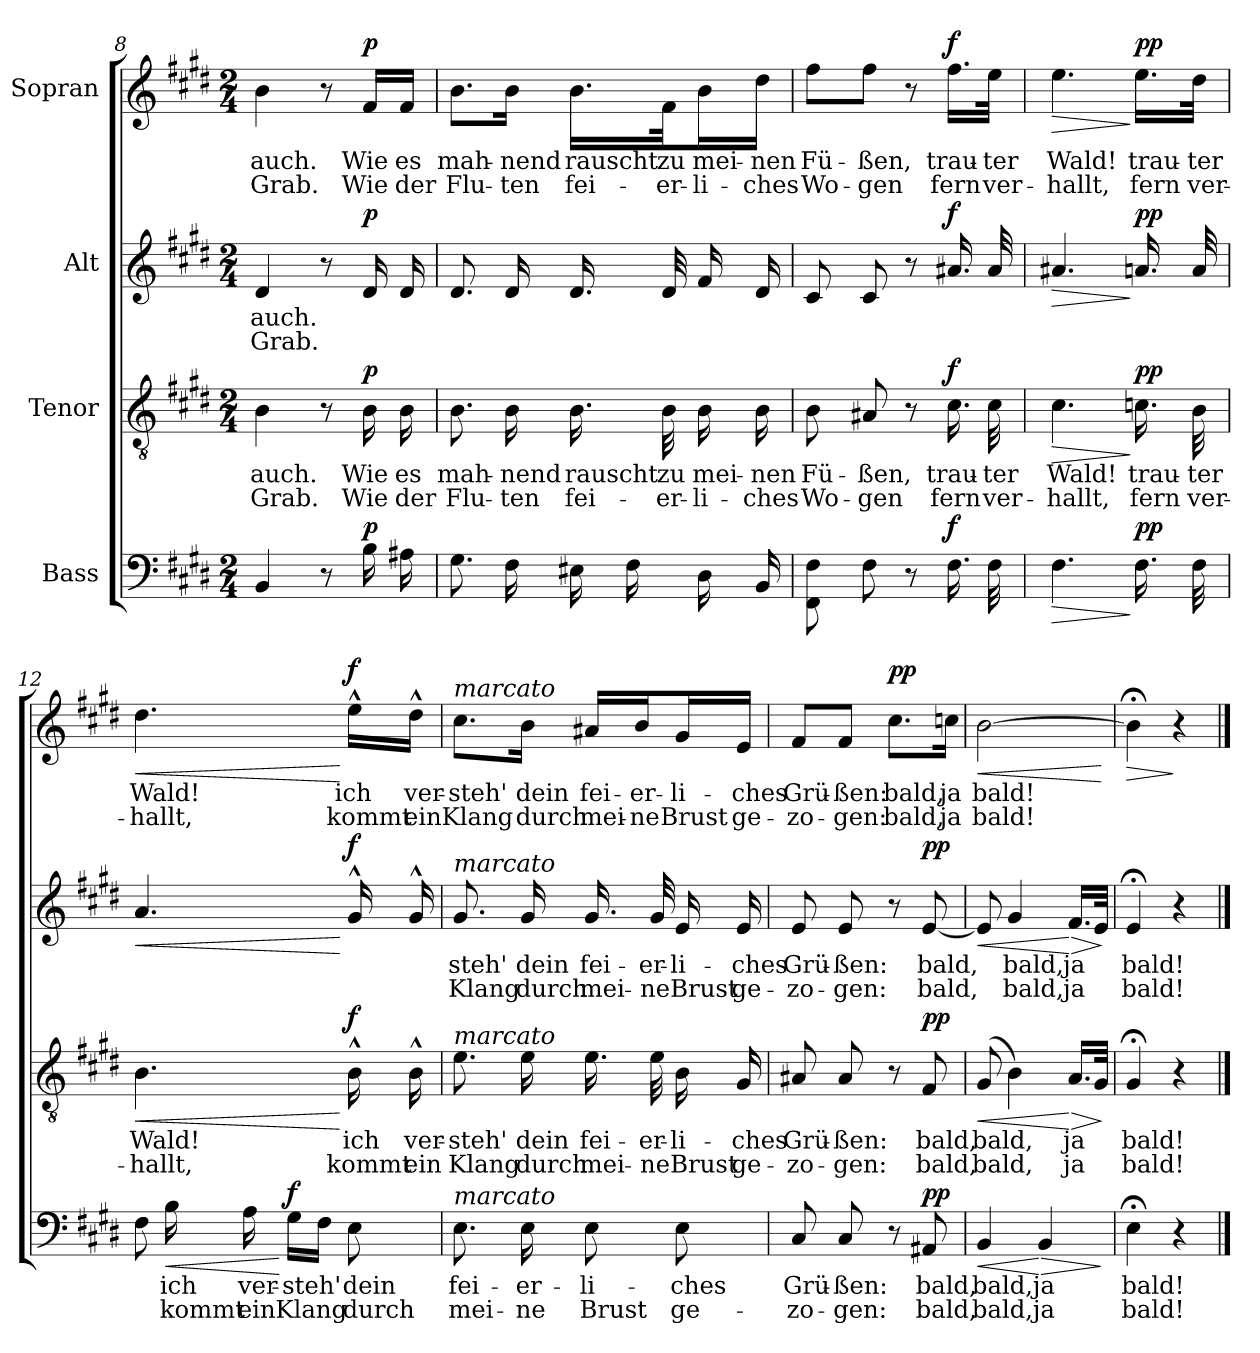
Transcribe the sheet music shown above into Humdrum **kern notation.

**kern	**text	**text	**dynam	**kern	**text	**text	**dynam	**kern	**text	**text	**dynam	**kern	**text	**text	**dynam
*part4	*part4	*part4	*part4	*part3	*part3	*part3	*part3	*part2	*part2	*part2	*part2	*part1	*part1	*part1	*part1
*staff4	*staff4	*staff4	*staff4	*staff3	*staff3	*staff3	*staff3	*staff2	*staff2	*staff2	*staff2	*staff1	*staff1	*staff1	*staff1
*I"Bass	*	*	*	*I"Tenor	*	*	*	*I"Alt	*	*	*	*I"Sopran	*	*	*
*clefF4	*	*	*	*clefGv2	*	*	*	*clefG2	*	*	*	*clefG2	*	*	*
*k[f#c#g#d#]	*	*	*	*k[f#c#g#d#]	*	*	*	*k[f#c#g#d#]	*	*	*	*k[f#c#g#d#]	*	*	*
*M2/4	*	*	*	*M2/4	*	*	*	*M2/4	*	*	*	*M2/4	*	*	*
=8	=8	=8	=8	=8	=8	=8	=8	=8	=8	=8	=8	=8	=8	=8	=8
!	!	!	!	!	!LO:LY:b	!LO:LY:b	!	!	!LO:LY:b	!LO:LY:b	!	!	!LO:LY:b	!LO:LY:b	!
4BB/	.	.	.	4B\	auch.	Grab.	.	4d#/	auch.	Grab.	.	4b\	auch.	Grab.	.
8r	.	.	.	8r	.	.	.	8r	.	.	.	8r	.	.	.
!	!	!	!LO:DY:a	!	!LO:LY:b	!LO:LY:b	!LO:DY:a	!	!	!	!LO:DY:a	!	!LO:LY:b	!LO:LY:b	!LO:DY:a
16B\	.	.	p	16B\	Wie	Wie	p	16d#/	.	.	p	16f#/LL	Wie	Wie	p
!	!	!	!	!	!LO:LY:b	!LO:LY:b	!	!	!	!	!	!	!LO:LY:b	!LO:LY:b	!
16A#X\	.	.	.	16B\	es	der	.	16d#/	.	.	.	16f#/JJ	es	der	.
=9	=9	=9	=9	=9	=9	=9	=9	=9	=9	=9	=9	=9	=9	=9	=9
!	!	!	!	!	!LO:LY:b	!LO:LY:b	!	!	!	!	!	!	!LO:LY:b	!LO:LY:b	!
8.G#\	.	.	.	8.B\	mah-	Flu-	.	8.d#/	.	.	.	8.b\L	mah-	Flu-	.
!	!	!	!	!	!LO:LY:b	!LO:LY:b	!	!	!	!	!	!	!LO:LY:b	!LO:LY:b	!
16F#\	.	.	.	16B\	-nend	-ten	.	16d#/	.	.	.	16b\Jk	-nend	-ten	.
!	!	!	!	!	!LO:LY:b	!LO:LY:b	!	!	!	!	!	!	!LO:LY:b	!LO:LY:b	!
16E#X\	.	.	.	16.B\	rauscht	fei-	.	16.d#/	.	.	.	16.b\LL	rauscht	fei-	.
16F#\	.	.	.	.	.	.	.	.	.	.	.	.	.	.	.
!	!	!	!	!	!LO:LY:b	!LO:LY:b	!	!	!	!	!	!	!LO:LY:b	!LO:LY:b	!
.	.	.	.	32B\	zu	-er-	.	32d#/	.	.	.	32f#\Jk	zu	-er-	.
!	!	!	!	!	!LO:LY:b	!LO:LY:b	!	!	!	!	!	!	!LO:LY:b	!LO:LY:b	!
16D#\	.	.	.	16B\	mei-	-li-	.	16f#/	.	.	.	16b\L	mei-	-li-	.
!	!	!	!	!	!LO:LY:b	!LO:LY:b	!	!	!	!	!	!	!LO:LY:b	!LO:LY:b	!
16BB/	.	.	.	16B\	-nen	-ches	.	16d#/	.	.	.	16dd#\JJ	-nen	-ches	.
!!LO:LB:g=z
=10	=10	=10	=10	=10	=10	=10	=10	=10	=10	=10	=10	=10	=10	=10	=10
!	!	!	!	!	!LO:LY:b	!LO:LY:b	!	!	!	!	!	!	!LO:LY:b	!LO:LY:b	!
8FF#!\ 8F#\	.	.	.	8B\	Fü-	Wo-	.	8c#/	.	.	.	8ff#\L	Fü-	Wo-	.
!	!	!	!	!	!LO:LY:b	!LO:LY:b	!	!	!	!	!	!	!LO:LY:b	!LO:LY:b	!
8F#\	.	.	.	8A#X/	-ßen,	-gen	.	8c#/	.	.	.	8ff#\J	-ßen,	-gen	.
8r	.	.	.	8r	.	.	.	8r	.	.	.	8r	.	.	.
!	!	!	!LO:DY:a	!	!LO:LY:b	!LO:LY:b	!LO:DY:a	!	!	!	!LO:DY:a	!	!LO:LY:b	!LO:LY:b	!LO:DY:a
16.F#\	.	.	f	16.c#\	trau-	fern	f	16.a#X/	.	.	f	16.ff#\LL	trau-	fern	f
!	!	!	!	!	!LO:LY:b	!LO:LY:b	!	!	!	!	!	!	!LO:LY:b	!LO:LY:b	!
32F#\	.	.	.	32c#\	-ter	ver-	.	32a#/	.	.	.	32ee\JJk	-ter	ver-	.
=11	=11	=11	=11	=11	=11	=11	=11	=11	=11	=11	=11	=11	=11	=11	=11
!	!	!	!LO:HP:b	!	!LO:LY:b	!LO:LY:b	!LO:HP:b	!	!	!	!LO:HP:b	!	!LO:LY:b	!LO:LY:b	!LO:HP:b
4.F#\	.	.	>	4.c#\	Wald!	-hallt,	>	4.a#X/	.	.	>	4.ee\	Wald!	-hallt,	>
!	!	!	!LO:DY:n=1:a	!	!LO:LY:b	!LO:LY:b	!LO:DY:n=1:a	!	!	!	!LO:DY:n=1:a	!	!LO:LY:b	!LO:LY:b	!LO:DY:n=1:a
16.F#\	.	.	] pp	16.cn\	trau-	fern	] pp	16.an/	.	.	] pp	16.ee\LL	trau-	fern	] pp
!	!	!	!	!	!LO:LY:b	!LO:LY:b	!	!	!	!	!	!	!LO:LY:b	!LO:LY:b	!
32F#\	.	.	.	32B\	-ter	ver-	.	32a/	.	.	.	32dd#\JJk	-ter	ver-	.
=12	=12	=12	=12	=12	=12	=12	=12	=12	=12	=12	=12	=12	=12	=12	=12
!	!	!	!	!	!LO:LY:b	!LO:LY:b	!LO:HP:b	!	!	!	!LO:HP:b	!	!LO:LY:b	!LO:LY:b	!LO:HP:b
8F#\	.	.	.	4.B\	Wald!	-hallt,	<	4.a/	.	.	<	4.dd#\	Wald!	-hallt,	<
!	!LO:LY:b	!LO:LY:b	!LO:HP:b	!	!	!	!	!	!	!	!	!	!	!	!
16B\	ich	kommt	<	.	.	.	.	.	.	.	.	.	.	.	.
!	!LO:LY:b	!LO:LY:b	!	!	!	!	!	!	!	!	!	!	!	!	!
16A\	ver-	ein	.	.	.	.	.	.	.	.	.	.	.	.	.
!	!LO:LY:b	!LO:LY:b	!LO:DY:n=1:a	!	!	!	!	!	!	!	!	!	!	!	!
16G#\LL	-steh'	Klang	[ f	.	.	.	.	.	.	.	.	.	.	.	.
16F#\JJ	.	.	.	.	.	.	.	.	.	.	.	.	.	.	.
!	!LO:LY:b	!LO:LY:b	!	!	!LO:LY:b	!LO:LY:b	!LO:DY:n=1:a	!	!	!	!LO:DY:n=1:a	!	!LO:LY:b	!LO:LY:b	!LO:DY:n=1:a
8E\	dein	durch	.	16B^^\	ich	kommt	[ f	16g#^^/	.	.	[ f	16ee^^\LL	ich	kommt	[ f
!	!	!	!	!	!LO:LY:b	!LO:LY:b	!	!	!	!	!	!	!LO:LY:b	!LO:LY:b	!
.	.	.	.	16B^^\	ver-	ein	.	16g#^^/	.	.	.	16dd#^^\JJ	ver-	ein	.
!!LO:LB:g=z
=13	=13	=13	=13	=13	=13	=13	=13	=13	=13	=13	=13	=13	=13	=13	=13
!	!	!	!	!	!	!	!	!	!	!	!	!LO:TX:a:i:t=marcato	!	!	!
!	!	!	!	!	!	!	!	!LO:TX:a:i:t=marcato	!	!	!	!	!	!	!
!	!	!	!	!LO:TX:a:i:t=marcato	!	!	!	!	!	!	!	!	!	!	!
!LO:TX:a:i:t=marcato	!	!	!	!	!	!	!	!	!	!	!	!	!	!	!
!	!LO:LY:b	!LO:LY:b	!	!	!LO:LY:b	!LO:LY:b	!	!	!LO:LY:b	!LO:LY:b	!	!	!LO:LY:b	!LO:LY:b	!
8.E\	fei-	mei-	.	8.e\	-steh'	Klang	.	8.g#/	-steh'	Klang	.	8.cc#\L	-steh'	Klang	.
!	!LO:LY:b	!LO:LY:b	!	!	!LO:LY:b	!LO:LY:b	!	!	!LO:LY:b	!LO:LY:b	!	!	!LO:LY:b	!LO:LY:b	!
16E\	-er-	-ne	.	16e\	dein	durch	.	16g#/	dein	durch	.	16b\Jk	dein	durch	.
!	!LO:LY:b	!LO:LY:b	!	!	!LO:LY:b	!LO:LY:b	!	!	!LO:LY:b	!LO:LY:b	!	!	!LO:LY:b	!LO:LY:b	!
8E\	-li-	Brust	.	16.e\	fei-	mei-	.	16.g#/	fei-	mei-	.	16a#X/LL	fei-	mei-	.
!	!	!	!	!	!	!	!	!	!	!	!	!	!LO:LY:b	!LO:LY:b	!
.	.	.	.	.	.	.	.	.	.	.	.	16b/J	-er-	-ne	.
!	!	!	!	!	!LO:LY:b	!LO:LY:b	!	!	!LO:LY:b	!LO:LY:b	!	!	!	!	!
.	.	.	.	32e\	-er-	-ne	.	32g#/	-er-	-ne	.	.	.	.	.
!	!LO:LY:b	!LO:LY:b	!	!	!LO:LY:b	!LO:LY:b	!	!	!LO:LY:b	!LO:LY:b	!	!	!LO:LY:b	!LO:LY:b	!
8E\	-ches	ge-	.	16B\	-li-	Brust	.	16e/	-li-	Brust	.	16g#/L	-li-	Brust	.
!	!	!	!	!	!LO:LY:b	!LO:LY:b	!	!	!LO:LY:b	!LO:LY:b	!	!	!LO:LY:b	!LO:LY:b	!
.	.	.	.	16G#/	-ches	ge-	.	16e/	-ches	ge-	.	16e/JJ	-ches	ge-	.
=14	=14	=14	=14	=14	=14	=14	=14	=14	=14	=14	=14	=14	=14	=14	=14
!	!LO:LY:b	!LO:LY:b	!	!	!LO:LY:b	!LO:LY:b	!	!	!LO:LY:b	!LO:LY:b	!	!	!LO:LY:b	!LO:LY:b	!
8C#/	Grü-	-zo-	.	8A#X/	Grü-	-zo-	.	8e/	Grü-	-zo-	.	8f#/L	Grü-	-zo-	.
!	!LO:LY:b	!LO:LY:b	!	!	!LO:LY:b	!LO:LY:b	!	!	!LO:LY:b	!LO:LY:b	!	!	!LO:LY:b	!LO:LY:b	!
8C#/	-ßen:	-gen:	.	8A#/	-ßen:	-gen:	.	8e/	-ßen:	-gen:	.	8f#/J	-ßen:	-gen:	.
!	!	!	!	!	!	!	!	!	!	!	!	!	!LO:LY:b	!LO:LY:b	!LO:DY:a
8r	.	.	.	8r	.	.	.	8r	.	.	.	8.cc#\L	bald,	bald,	pp
!	!LO:LY:b	!LO:LY:b	!LO:DY:a	!	!LO:LY:b	!LO:LY:b	!LO:DY:a	!	!LO:LY:b	!LO:LY:b	!LO:DY:a	!	!	!	!
8AA#X/	bald,	bald,	pp	8F#/	bald,	bald,	pp	[8e/	bald,	bald,	pp	.	.	.	.
!	!	!	!	!	!	!	!	!	!	!	!	!	!LO:LY:b	!LO:LY:b	!
.	.	.	.	.	.	.	.	.	.	.	.	16ccn\Jk	ja	ja	.
=15	=15	=15	=15	=15	=15	=15	=15	=15	=15	=15	=15	=15	=15	=15	=15
!	!LO:LY:b	!LO:LY:b	!LO:HP:b	!	!LO:LY:b	!LO:LY:b	!LO:HP:b	!	!	!	!LO:HP:b	!	!LO:LY:b	!LO:LY:b	!LO:HP:b
4BB/	bald,	bald,	<	(8G#/	bald,	bald,	<	8e/]	.	.	<	[2b\	bald!	bald!	<
!	!	!	!	!	!	!	!	!	!LO:LY:b	!LO:LY:b	!	!	!	!	!
.	.	.	.	4B\)	.	.	.	4g#/	bald,	bald,	.	.	.	.	.
!	!LO:LY:b	!LO:LY:b	!LO:HP:n=1:b	!	!	!	!	!	!	!	!	!	!	!	!
4BB/	ja	ja	[ >	.	.	.	.	.	.	.	.	.	.	.	.
!	!	!	!	!	!LO:LY:b	!LO:LY:b	!LO:HP:n=1:b	!	!LO:LY:b	!LO:LY:b	!LO:HP:n=1:b	!	!	!	!
.	.	.	.	16.A/LL	ja	ja	[ >	16.f#/LL	ja	ja	[ >	.	.	.	.
.	.	.	.	32G#/JJk	.	.	.	32e/JJk	.	.	.	.	.	.	.
.	.	.	]	.	.	.	]	.	.	.	]	.	.	.	[
=16	=16	=16	=16	=16	=16	=16	=16	=16	=16	=16	=16	=16	=16	=16	=16
!	!LO:LY:b	!LO:LY:b	!	!	!LO:LY:b	!LO:LY:b	!	!	!LO:LY:b	!LO:LY:b	!	!	!	!	!LO:HP:b
4E;<\	bald!	bald!	.	4G#;</	bald!	bald!	.	4e;</	bald!	bald!	.	4b;<\]	.	.	>
4r	.	.	.	4r	.	.	.	4r	.	.	.	4r	.	.	]
==	==	==	==	==	==	==	==	==	==	==	==	==	==	==	==
*-	*-	*-	*-	*-	*-	*-	*-	*-	*-	*-	*-	*-	*-	*-	*-
